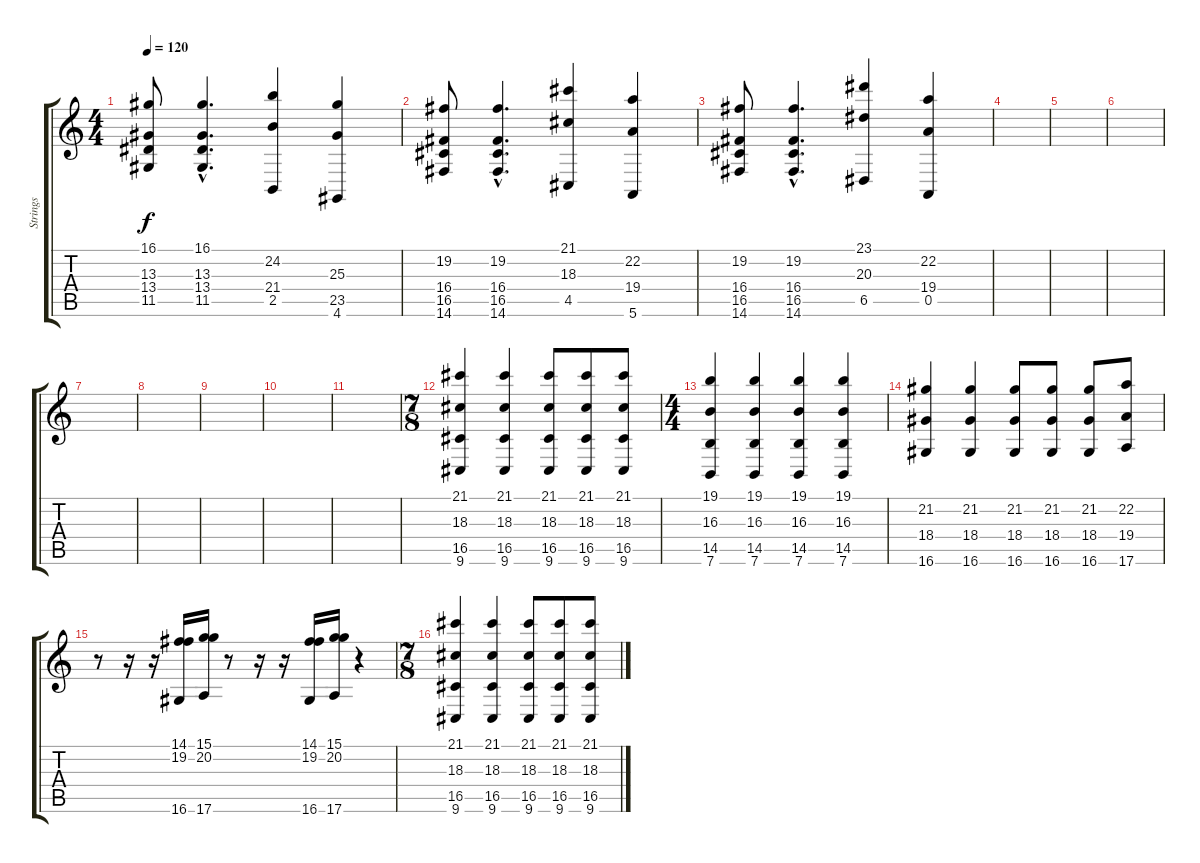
\track ("Strings" "Strings") {instrument synthstrings1}
\staff {score tabs}
\tuning (E4 B3 G3 D3 A2 E2) {hide}
\ts (4 4)
\tempo 120
\clef g2
\ks c
(16.1 13.3 13.4 11.5).8{dy f} (16.1{hac} 13.3{hac} 13.4{hac} 11.5{hac}).4{d} (24.2 21.4 2.5).4 (25.3 23.5 4.6).4 |
(19.2 16.4 16.5 14.6).8 (19.2{hac} 16.4{hac} 16.5{hac} 14.6{hac}).4{d} (21.1 18.3 4.5).4 (22.2 19.4 5.6).4 |
(19.2 16.4 16.5 14.6).8 (19.2{hac} 16.4{hac} 16.5{hac} 14.6{hac}).4{d} (23.1 20.3 6.5).4 (22.2 19.4 0.5).4 |
|
|
|
|
|
|
|
|
\ts (7 8)
(21.1 18.3 16.5 9.6).4 (21.1 18.3 16.5 9.6).4 (21.1 18.3 16.5 9.6).8 (21.1 18.3 16.5 9.6).8 (21.1 18.3 16.5 9.6).8 |
\ts (4 4)
(19.1 16.3 14.5 7.6).4 (19.1 16.3 14.5 7.6).4 (19.1 16.3 14.5 7.6).4 (19.1 16.3 14.5 7.6).4 |
(21.2 18.4 16.6).4 (21.2 18.4 16.6).4 (21.2 18.4 16.6).8 (21.2 18.4 16.6).8 (21.2 18.4 16.6).8 (22.2 19.4 17.6).8 |
r.8 r.16 r.16 (14.1 19.2 16.6).16 (15.1 20.2 17.6).16 r.8 r.16 r.16 (14.1 19.2 16.6).16 (15.1 20.2 17.6).16 r.4 |
\ts (7 8)
(21.1 18.3 16.5 9.6).4 (21.1 18.3 16.5 9.6).4 (21.1 18.3 16.5 9.6).8 (21.1 18.3 16.5 9.6).8 (21.1 18.3 16.5 9.6).8
